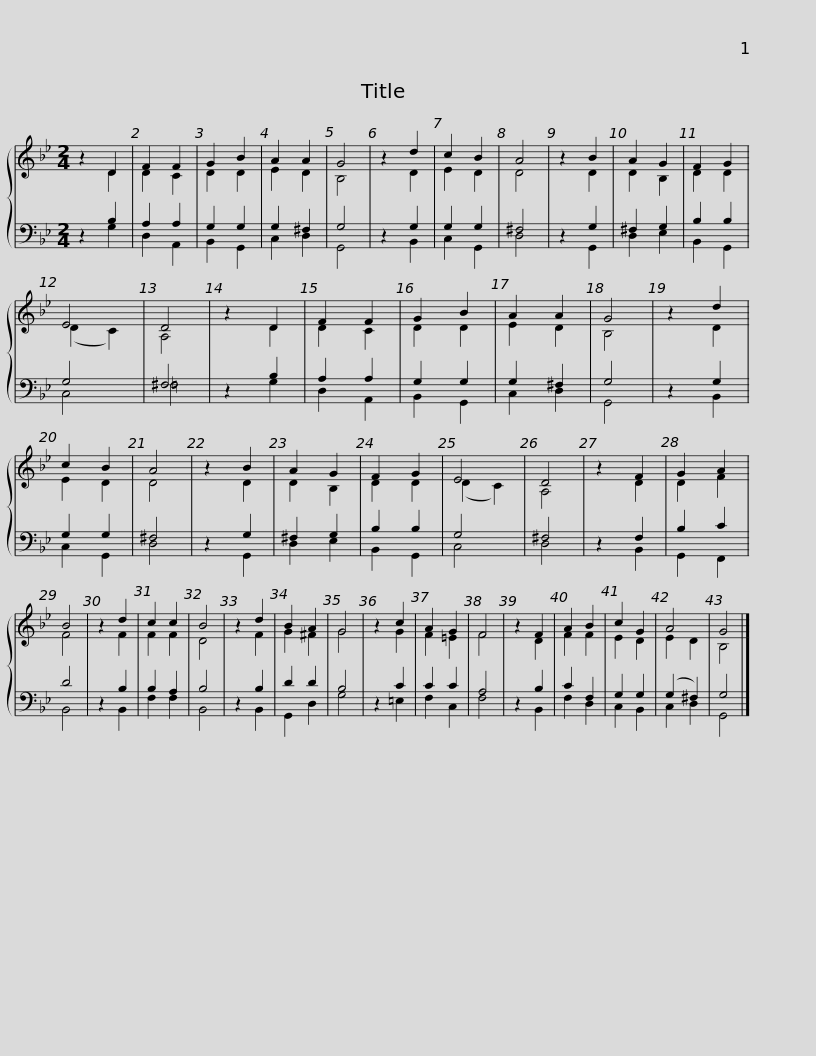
X:1
%%score { ( 1 2 ) | ( 3 4 ) }
L:1/8
M:2/4
I:linebreak $
K:Bb
V:1 treble
V:2 treble
V:3 bass
V:4 bass
V:1
 z2 D2 | F2 F2 | G2 B2 | A2 A2 | G4 | %5
 z2 d2 | c2 B2 | A4 | z2 B2 | A2 G2 | %10
 F2 G2 |$ E4 | D4 | z2 D2 | F2 F2 | %15
 G2 B2 | A2 A2 | G4 | z2 d2 | c2 B2 | %20
 A4 | z2 B2 |$ A2 G2 | F2 G2 | E4 | %25
 D4 | z2 F2 | G2 A2 | B4 | z2 d2 | %30
 c2 c2 | B4 | z2 d2 |$ B2 A2 | G4 | %35
 z2 c2 | A2 G2 | F4 | z2 F2 | A2 B2 | %40
 c2 G2 | A4 | G4 |] %43
V:2
 z2 D2 | D2 C2 | D2 D2 | E2 D2 | B,4 | %5
 z2 D2 | E2 D2 | D4 | z2 D2 | D2 B,2 | %10
 D2 D2 |$ (D2 C2) | A,4 | z2 D2 | D2 C2 | %15
 D2 D2 | E2 D2 | B,4 | z2 D2 | E2 D2 | %20
 D4 | z2 D2 |$ D2 B,2 | D2 D2 | (D2 C2) | %25
 A,4 | z2 D2 | D2 F2 | F4 | z2 F2 | %30
 F2 F2 | D4 | z2 F2 |$ G2 ^F2 | G4 | %35
 z2 G2 | F2 =E2 | F4 | z2 D2 | F2 F2 | %40
 E2 D2 | E2 D2 | B,4 |] %43
V:3
 z2 B,2 | A,2 A,2 | G,2 G,2 | G,2 ^F,2 | G,4 | %5
 z2 G,2 | G,2 G,2 | ^F,4 | z2 G,2 | ^F,2 G,2 | %10
 B,2 B,2 |$ G,4 | ^F,4 | z2 B,2 | A,2 A,2 | %15
 G,2 G,2 | G,2 ^F,2 | G,4 | z2 G,2 | G,2 G,2 | %20
 ^F,4 | z2 G,2 |$ ^F,2 G,2 | B,2 B,2 | G,4 | %25
 ^F,4 | z2 F,2 | B,2 C2 | D4 | z2 B,2 | %30
 B,2 A,2 | B,4 | z2 B,2 |$ D2 D2 | B,4 | %35
 z2 C2 | C2 C2 | A,4 | z2 B,2 | C2 F,2 | %40
 G,2 G,2 | (G,2 ^F,2) | G,4 |] %43
V:4
 z2 G,2 | D,2 A,,2 | B,,2 G,,2 | C,2 D,2 | G,,4 | %5
 z2 B,,2 | C,2 G,,2 | D,4 | z2 G,,2 | D,2 E,2 | %10
 B,,2 G,,2 |$ C,4 | =F,4 | z2 G,2 | D,2 A,,2 | %15
 B,,2 G,,2 | C,2 D,2 | G,,4 | z2 B,,2 | C,2 G,,2 | %20
 D,4 | z2 G,,2 |$ D,2 E,2 | B,,2 G,,2 | C,4 | %25
 D,4 | z2 B,,2 | G,,2 F,,2 | B,,4 | z2 B,,2 | %30
 F,2 F,2 | B,,4 | z2 B,,2 |$ G,,2 D,2 | G,4 | %35
 z2 =E,2 | F,2 C,2 | F,4 | z2 B,,2 | F,2 D,2 | %40
 C,2 B,,2 | C,2 D,2 | G,,4 |] %43
